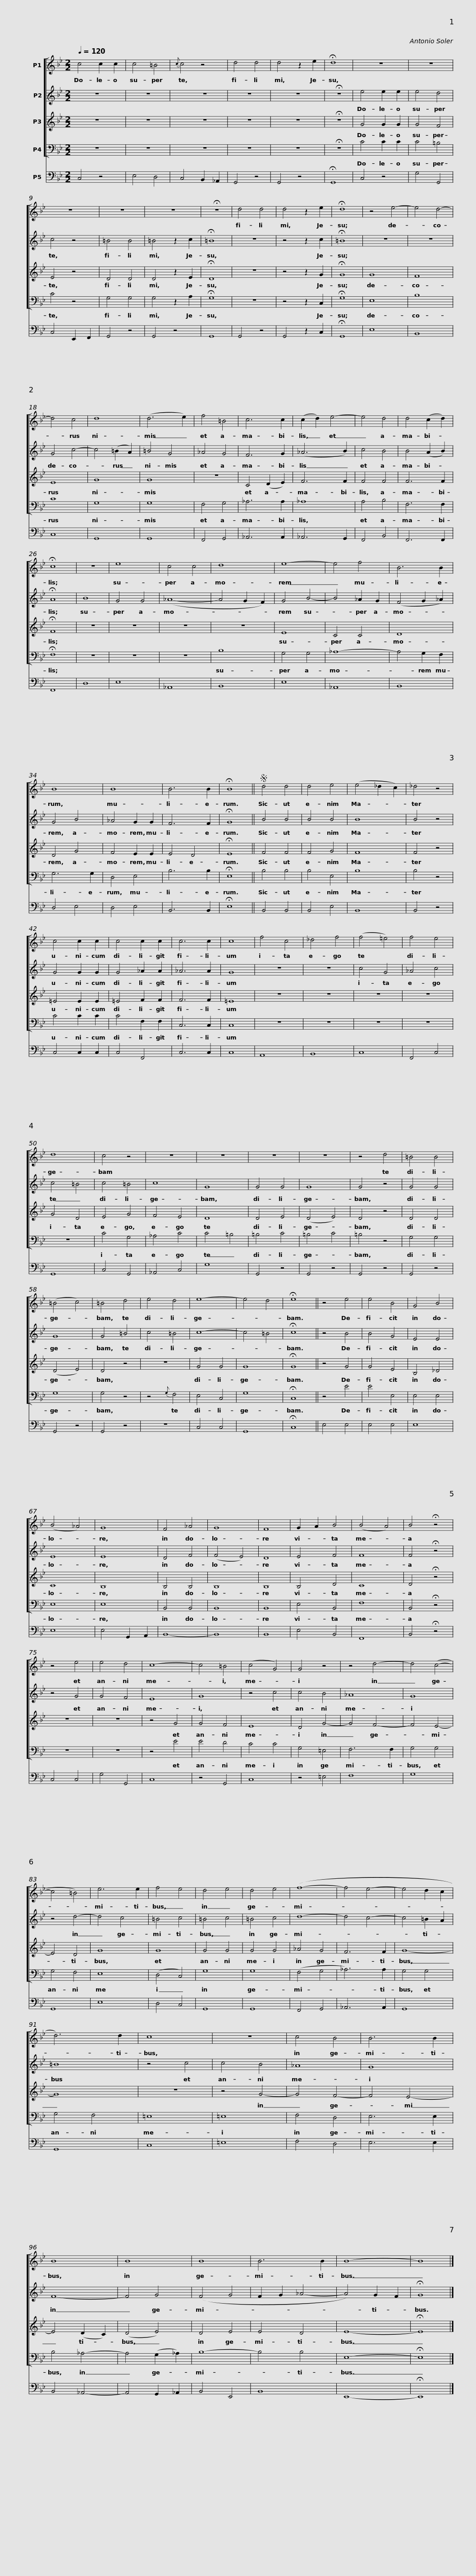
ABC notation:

X:1
%%score [ 1 2 3 4 ] 5
L:1/8
Q:1/4=120
M:2/2
I:linebreak $
K:Bb
V:1 treble
V:2 treble
V:3 treble
V:4 bass
V:5 bass
V:1
 c4 c2 c2 | c4 =B4 |{c} c4 z4 | d4 d4 | d4 z2 e2 | %5
 !fermata!d8 | z8 | z8 | z8 |$ z8 | %10
 z8 | !fermata!z8 | d4 d4 | d4 z2 e2 | !fermata!d8 | %15
 z4 e4- | e4 d4- | d4 c4 | d8 |$ (d6 e2) | %20
 f4 =B4 | c6 c2 | (c2 d2) e4- | e4 d4 | d4 (c2 d2) | %25
 !fermata!c8 |$ z8 | e8 | c4 c4 | d8 | %30
 e8- | e4 f4 | B6 B2 | B8 |$ B8 | %35
 B6 B2 | !fermata!B8 ||S d4 d4 | d4 e4 | (e4 _d2 c2) | %40
 _d4 z4 | c4 c2 c2 |$ c4 c2 c2 | c6 c2 | c8 | %45
 f4 c4 | _d4 f4 | (f4 =e4) | f4 e4 | d8 | %50
 c4 z4 |$ z8 | z8 | z8 | z8 | %55
 z4 d4 | =B4 B4 | (=B4 c4) | =B4 d4 | e4 d4 | %60
 e8- |$ e4 d4 | !fermata!e8 || z4 e4 | e4 B4 | %65
 G4 B4 | (B4 _A4) | G8 | F4 _A4 | G8 | %70
 F8 |$ G2 A2 B4 | (B4 A4) | B4 !fermata!z4 | z4 e4 | %75
 e4 d4 | c8- | c4 =B4 | (c4 G4) | G4 z4 | %80
 z4 d4- |$ d4 (c4- | c4 =B4) | e6 e2 | f4 e4 | %85
 d4 e4 | d4 e4 | (f8- | f4 e4- | e4 d2 c2 |$ %90
 d6) d2 | c8 | z8 | c4 B4 | B6 B2 | %95
 B8 | B8 | B8 | B6 B2 | B8- | %100
 B8 |] %101
V:2
 z8 | z8 | z8 | z8 | z8 | %5
 !fermata!z8 | e4 e2 e2 | e4 d4 | c4 z4 |$ =B4 B4 | %10
 =B4 z2 c2 | !fermata!=B8 | z8 | z4 z2 c2 | !fermata!=B8 | %15
 z8 | z8 | G4 c4- | c4 (=B2 A2) |$ =B4 G4 | %20
 _A4 G4 | F6 G2 | (_A6 B2) | c4 B4 | B4 (A2 B2) | %25
 !fermata!A8 |$ B8 | G4 G4 | (_A8- | A4 G2 F2) | %30
 G4 B4- | B4 _A2 G2 | (F4 G2 _A2) | G4 B4 |$ _A4 G2 G2 | %35
 F6 F2 | !fermata!G8 || B4 B4 | B4 B4 | B8 | %40
 B4 z4 | G4 G2 G2 |$ G4 _A2 A2 | _A6 A2 | G8 | %45
 z8 | z8 | c4 G4 | _A4 c4 | c4 =B4 | %50
 c4 =B4 |$ c8 | G8 | G4 G4 | G8 | %55
 G4 z4 | G4 G4 | G8 | G4 =B4 | c4 =B4 | %60
 c8- |$ c4 =B4 | !fermata!c8 || z4 B4 | B4 G4 | %65
 E4 E4 | E8 | E8 | D4 F4 | (F4 E4) | %70
 D8 |$ E4 F4 | F8 | F4 !fermata!z4 | z4 G4 | %75
 G4 F4 | E8 | G8 | z4 c4 | c4 B4 | %80
 _A8 |$ G8 | z4 d4- | d4 c4 | =B4 c4 | %85
 =B4 c4 | =B4 c4 | d8- | d4 c4- | c4 =B2 A2 |$ %90
 =B8 | z4 c4 | c4 B4 | _A8 | G8 | %95
 F8- | F4 G4 | (F4 G4 | F2 G2 _A4- | A4) G2 F2 | %100
 !fermata!G8 |] %101
V:3
 z8 | z8 | z8 | z8 | z8 | %5
 !fermata!z8 | G4 G2 G2 | G4 F4 | E4 z4 |$ D4 D4 | %10
 D4 z2 E2 | !fermata!D8 | z8 | z4 z2 G2 | !fermata!G8 | %15
 G8 | F8 | E8 | G8 |$ G8 | %20
 z8 | C4 (D2 E2) | F6 F2 | F4 F4 | F6 F2 | %25
 !fermata!F8 |$ z8 | z8 | z8 | z8 | %30
 E8 | C4 C4 | D8 | D4 G4 |$ F4 E2 E2 | %35
 E4 D4 | !fermata!E8 || F4 F4 | F4 G4 | F8 | %40
 F4 z4 | =E4 E2 E2 |$ =E4 F2 F2 | F6 F2 | =E8 | %45
 z8 | z8 | z8 | z8 | G4 D4 | %50
 E4 G4 |$ F4 E4 | D8 | D4 E4 | (D4 E4) | %55
 D4 z4 | D4 D4 | (D4 E4) | D4 z4 | z8 | %60
 G4 G4 |$ G8 | !fermata!G8 || z4 G4 | G4 E4 | %65
 B,4 _D4 | C8 | B,8 | B,4 B,4 | B,8 | %70
 B,8 |$ B,4 D4 | C8 | D4 !fermata!z4 | z8 | %75
 z8 | z4 G4 | G4 F4 | E8 | D4 G4- | %80
 G4 F4- |$ F4 E4- | E4 D4 | G8 | G8 | %85
 G4 G4 | G4 G4 | _A4 G4 | F6 F2 | G8- |$ %90
 G8 | z8 | z4 G4- | G4 F4- | F4 E4- | %95
 E4 (D2 C2) | (D4 E4) | D4 E4 | E4 D4 | E8- | %100
 !fermata!E8 |] %101
V:4
 z8 | z8 | z8 | z8 | z8 | %5
 !fermata!z8 | C4 C2 C2 | C4 =B,4 | C4 z4 |$ G,4 G,4 | %10
 G,4 z2 A,2 | !fermata!G,8 | z8 | z4 z2 C,2 | !fermata!G,8 | %15
 E,8 | B,8 | C8 | G,8 |$ G,8 | %20
 F,4 G,4 | _A,6 A,2 | _A,8 | A,4 B,4 | F,6 F,2 | %25
 !fermata!F,8 |$ z8 | z8 | z8 | B,8 | %30
 G,4 G,4 | _A,8- | A,4 G,2 F,2 | G,6 G,2 |$ D,4 E,4 | %35
 B,6 B,2 | !fermata!E,8 || B,4 B,4 | B,4 E,4 | B,8 | %40
 B,4 z4 | C4 C2 C2 |$ C4 F,2 F,2 | C,6 C,2 | C,8 | %45
 z8 | z8 | z8 | z8 | z8 | %50
 C4 G,4 |$ _A,4 C4 | C4 =B,4 | =B,4 C4 | =B,4 C4 | %55
 =B,4 z4 | G,4 G,4 | G,8 | G,4 z4 | z4{G,} F,4 | %60
 E,4 C,4 |$ G,8 | !fermata!C,8 || z4 E4 | E4 E,4 | %65
 E,4 E,4 | E,8 | E,8 | B,,4 B,,4 | B,,8 | %70
 B,,8 |$ E,4 B,,4 | F,8 | B,,4 !fermata!z4 | z8 | %75
 z8 | z4 E4 | E4 D4 | C4 C4 | G,4 =E,4 | %80
 F,6 F,2 |$ G,4 G,4 | G,4 F,4 | E,8 | (D,4 C,4) | %85
 G,8 | G,8 | (F,4 G,4 | _A,6) A,2 | G,4 G,4 |$ %90
 G,4 F,4 | =E,8 | =E,8 | F,4 D,4 | E,6 E,2 | %95
 B,4 _A,4- | A,4 (G,2 _A,2) | B,8- | B,4 B,4 | E,8- | %100
 !fermata!E,8 |] %101
V:5
 C,4 z4 | E,4 D,4 | C,4 B,,2 _A,,2 | G,,4 z4 | G,,4 z4 | %5
 !fermata!G,,8 | C,4 z4 | G,4 G,,4 | C,4 E,,2 F,,2 |$ G,,4 z4 | %10
 G,,4 z4 | G,,8 | G,,4 z4 | G,,4 z2 C,2 | !fermata!G,,8 | %15
 E,8 | B,,8 | C,8 | G,,8 |$ G,,8 | %20
 F,,4 G,,4 | _A,,6 A,,2 | _A,,6 G,,2 | F,,4 B,,4 | F,,6 F,,2 | %25
 F,,8 |$ D,8 | E,8 | _A,,8 | B,,8 | %30
 E,8 | _A,,8 | B,,8 | D,4 E,4 |$ D,4 E,4 | %35
 B,,6 B,,2 | !fermata!E,8 || B,,4 B,,4 | B,,4 E,4 | B,,8 | %40
 B,,4 z4 | C,4 C,2 C,2 |$ C,4 F,,4 | C,6 C,2 | C,8 | %45
 A,,8 | B,,8 | C,8 | F,,4 C,4 | G,,8 | %50
 C,4 G,,4 |$ _A,,4 C,4 | G,8 | G,,4 z4 | G,,4 z4 | %55
 G,,4 z4 | G,,4 z4 | G,,4 z4 | G,,4 z4 | z8 | %60
 C,4 C,4 |$ G,,8 | !fermata!C,8 || E,4 E,4 | E,4 E,4 | %65
 E,8 | E,8 | E,4 G,,2 A,,2 | B,,8- | B,,8 | %70
 B,,8 |$ E,4 B,,4 | F,,8 | B,,4 !fermata!z4 | C,4 C,4 | %75
 G,4 G,,4 | C,8 | z4 G,,4 | C,8 | z4 =E,4 | %80
 F,8 |$ G,8 | G,,8 | E,8 | D,4 C,4 | %85
 G,,8 | G,,8 | F,,4 G,,4 | _A,,6 A,,2 | G,,8 |$ %90
 G,,8 | C,8 | =E,8 | F,4 D,4 | E,6 E,2 | %95
 B,,4 _A,,4- | A,,4 G,,2 _A,,2 | B,,4 E,,4 | B,,8 | E,,8- | %100
 !fermata!E,,8 |] %101
